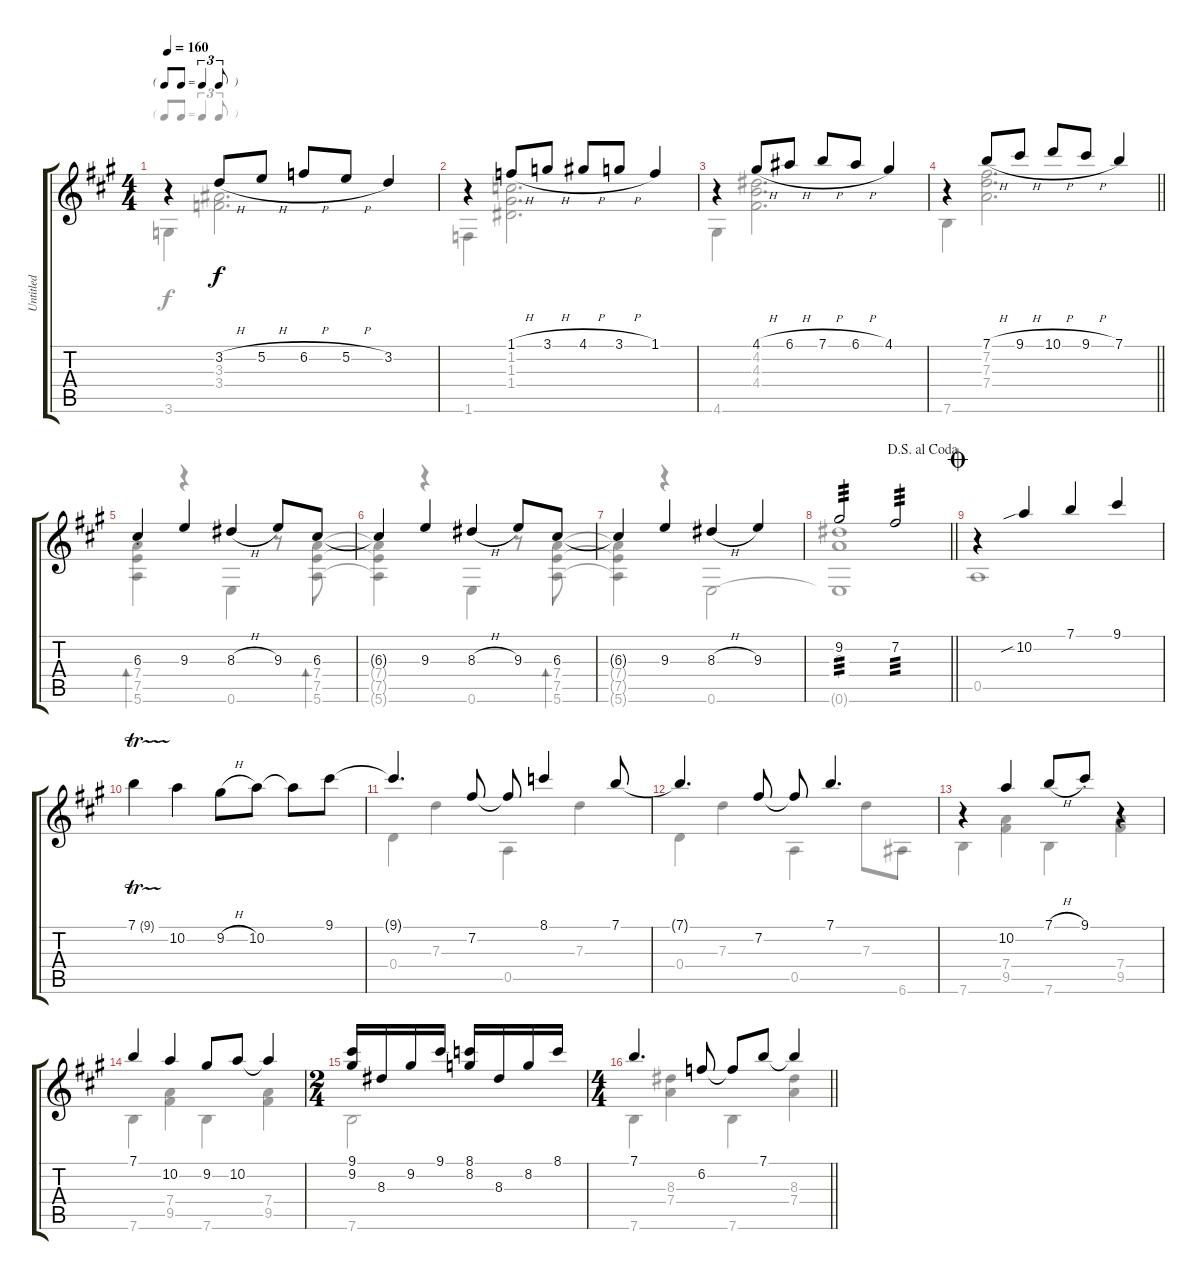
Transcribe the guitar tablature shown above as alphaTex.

\track ("Untitled" "Untitled") {instrument acousticguitarsteel}
\staff {score tabs}
\tuning (E4 B3 G3 D3 A2 E2) {hide}
\voice
\ts (4 4)
\tf triplet8th
\tempo 160
\clef g2
\ks a
r.4{dy f} 3.2{h}.8 5.2{h}.8 6.2{h}.8 5.2{h}.8 3.2.4 |
r.4 1.1{h}.8 3.1{h}.8 4.1{h}.8 3.1{h}.8 1.1.4 |
r.4 4.1{h}.8 6.1{h}.8 7.1{h}.8 6.1{h}.8 4.1.4 |
\barLineRight lightlight
r.4 7.1{h}.8 9.1{h}.8 10.1{h}.8 9.1{h}.8 7.1.4 |
\section ("" " ")
6.3{st}.4 9.3.4 8.3{h}.4 9.3.8 6.3.8 |
6.3{t}.4 9.3.4 8.3{h}.4 9.3.8 6.3.8 |
6.3{t}.4 9.3.4 8.3{h}.4 9.3.4 |
\jump dalsegnoalcoda
\barLineRight lightlight
9.2.2{tp 3} 7.2.2{tp 3} |
\jump coda
r.4 10.2{sib}.4 7.1.4 9.1.4 |
7.1{tr (9 32)}.4 10.2.4 9.2{h}.8 10.2.8 10.2{t}.8 9.1.8 |
9.1{t}.4{d} 7.2.8 7.2{t}.8 8.1.4 7.1.8 |
7.1{t}.4{d} 7.2.8 7.2{t}.8 7.1.4{d} |
r.4 10.2.4 7.1{h}.8 9.1{st}.8 r.4 |
7.1.4 10.2.4 9.2.8 10.2.8 10.2{t}.4 |
\ts (2 4)
(9.1 9.2).16 8.3.16 9.2.16 9.1.16 (8.1 8.2).16 8.3.16 8.2.16 8.1.16 |
\ts (4 4)
\barLineRight lightlight
7.1.4{d} 6.2.8 6.2{t}.8 7.1.8 7.1{t}.4
\voice
\clef g2
\ottava regular
\simile none
\ks a
3.6.4{dy f} (3.3 3.4).2{d} |
1.6.4 (1.2 1.3 1.4).2{d} |
4.6.4 (4.2 4.3 4.4).2{d} |
\barLineRight lightlight
7.6.4 (7.2 7.3 7.4).2{d} |
(7.4{st} 7.5{st} 5.6{st}).4{bd 30} r.4 0.6.4 r.8 (7.4 7.5 5.6).8{bd 30} |
(7.4{t} 7.5{t} 5.6{t}).4 r.4 0.6.4 r.8 (7.4 7.5 5.6).8{bd 30} |
(7.4{t} 7.5{t} 5.6{t}).4 r.4 0.6.2 |
\barLineRight lightlight
(8.3 7.4 0.6{t}).1 |
0.5.1 |
|
0.4.4 7.3.4 0.5.4 7.3.4 |
0.4.4 7.3.4 0.5.4 7.3.8 6.6.8 |
7.6.4 (7.4 9.5).4 7.6.4 (7.4 9.5).4 |
7.6.4 (7.4 9.5).4 7.6.4 (7.4 9.5).4 |
7.6.2 |
\barLineRight lightlight
7.6.4 (8.3 7.4).4 7.6.4 (8.3 7.4).4
